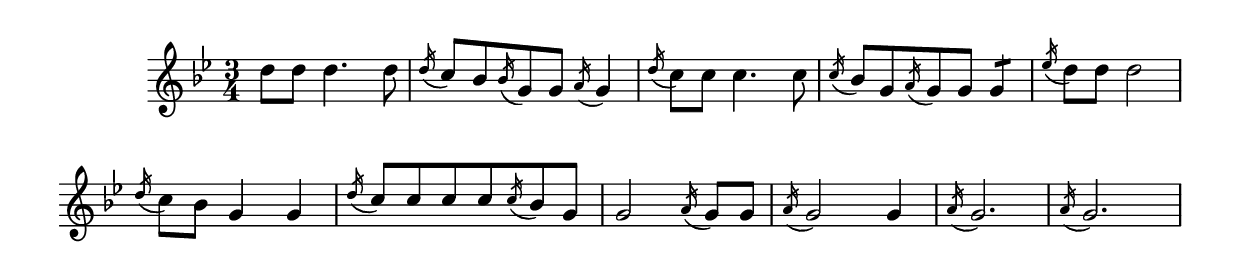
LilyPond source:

\version "2.8.6" 
\include "english.ly"


melody = \relative d''
 { 
  \clef treble 
  \key bf \major 
  \time 3/4 %printed 6/8 
% \set Staff.midiInstrument = "recorder" 
% \set Staff.midiInstrument = "taiko drum" 

  d8 d d4. d8 |
  \acciaccatura d16 c8 bf \acciaccatura bf16 g8 g \acciaccatura a16 g4 |
  \acciaccatura d'16 c8 c c4. c8 |
  \acciaccatura c16 bf8 g \acciaccatura a16 g8 g g4 :|
  \acciaccatura ef'16 d8 d d2 | \acciaccatura d16 c8 bf g4 g |
  \acciaccatura d'16 c8 c c c \acciaccatura c16 bf8 g |
  g2 \acciaccatura a16 g8 g | \acciaccatura a16 g2 g4 |
  \acciaccatura a16 g2. | \acciaccatura a16 g2. ||

} 

\score { 
\new Staff \melody 
\layout {
  \context {
    \Score
    \remove Bar_number_engraver
} } 
\midi { \tempo 4=45 } 
}
